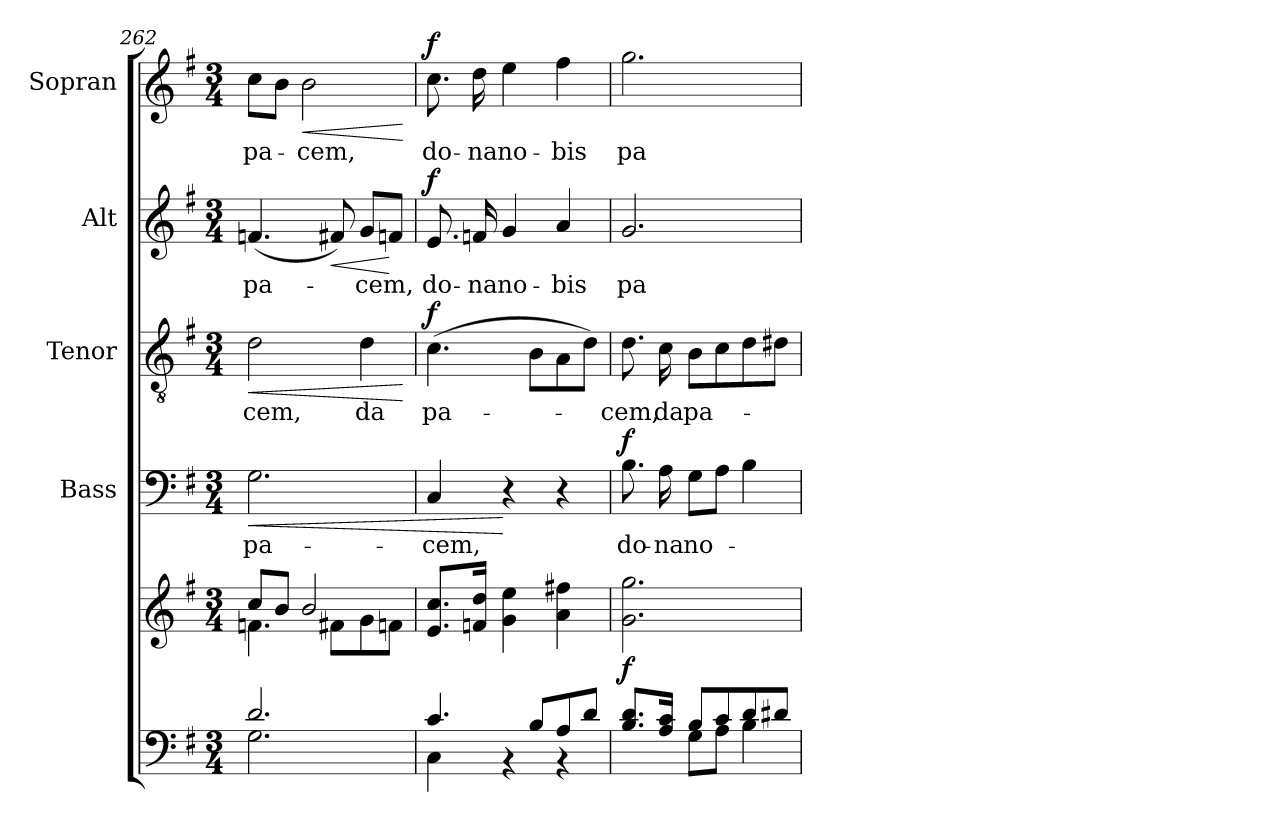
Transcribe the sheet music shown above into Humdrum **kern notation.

**kern	**kern	**dynam	**kern	**text	**dynam	**kern	**text	**dynam	**kern	**text	**dynam	**kern	**text	**dynam
*part5	*part5	*part5	*part4	*part4	*part4	*part3	*part3	*part3	*part2	*part2	*part2	*part1	*part1	*part1
*staff6	*staff5	*staff5/6	*staff4	*staff4	*staff4	*staff3	*staff3	*staff3	*staff2	*staff2	*staff2	*staff1	*staff1	*staff1
*	*	*	*I"Bass	*	*	*I"Tenor	*	*	*I"Alt	*	*	*I"Sopran	*	*
*	*	*	*I'B	*	*	*I'T	*	*	*I'A	*	*	*I'S	*	*
*clefF4	*clefG2	*	*clefF4	*	*	*clefGv2	*	*	*clefG2	*	*	*clefG2	*	*
*k[f#]	*k[f#]	*	*k[f#]	*	*	*k[f#]	*	*	*k[f#]	*	*	*k[f#]	*	*
*G:	*G:	*	*G:	*	*	*G:	*	*	*G:	*	*	*G:	*	*
*M3/4	*M3/4	*	*M3/4	*	*	*M3/4	*	*	*M3/4	*	*	*M3/4	*	*
=262	=262	=262	=262	=262	=262	=262	=262	=262	=262	=262	=262	=262	=262	=262
*^	*^	*	*	*	*	*	*	*	*	*	*	*	*	*
!	!	!	!	!	!	!LO:LY:b	!LO:HP:b	!	!LO:LY:b	!LO:HP:b	!	!LO:LY:b	!	!	!LO:LY:b	!
2.d/	2.G\	8cc/L	4.fn\	.	2.G\	pa-	<	2d\	-cem,	<	(<4.fn/	pa-	.	8cc\L	pa-	.
.	.	8b/J	.	.	.	.	.	.	.	.	.	.	.	8b\J	.	.
!	!	!	!	!	!	!	!	!	!	!	!	!	!	!	!LO:LY:b	!LO:HP:b
.	.	2b/	.	.	.	.	.	.	.	.	.	.	.	2b\	-cem,	<
!	!	!	!	!	!	!	!	!	!	!	!	!	!LO:HP:b	!	!	!
.	.	.	8f#X\L	.	.	.	.	.	.	.	8f#X/)	.	<	.	.	.
!	!	!	!	!	!	!	!	!	!LO:LY:b	!	!	!LO:LY:b	!	!	!	!
.	.	.	8g\	.	.	.	.	4d\	da	.	8g/L	-cem,	.	.	.	.
.	.	.	8fn\J	.	.	.	.	.	.	.	8fn/J	.	[	.	.	.
*v	*v	*	*	*	*	*	*	*	*	*	*	*	*	*	*	*
*	*v	*v	*	*	*	*	*	*	*	*	*	*	*	*	*
.	.	.	.	.	.	.	.	[	.	.	.	.	.	[
=263	=263	=263	=263	=263	=263	=263	=263	=263	=263	=263	=263	=263	=263	=263
*^	*	*	*	*	*	*	*	*	*	*	*	*	*	*
!	!	!	!	!	!LO:LY:b	!	!	!LO:LY:b	!LO:DY:a	!	!LO:LY:b	!LO:DY:a	!	!LO:LY:b	!LO:DY:a
4.c/	4C\	8.e/ 8.cc/L	.	4C/	-cem,	.	(>4.c\	pa-	f	8.e/	do-	f	8.cc\	do-	f
!	!	!	!	!	!	!	!	!	!	!	!LO:LY:b	!	!	!LO:LY:b	!
.	.	16fn/ 16dd/Jk	.	.	.	.	.	.	.	16fn/	-na	.	16dd\	-na	.
!	!	!	!	!	!	!	!	!	!	!	!LO:LY:b	!	!	!LO:LY:b	!
.	4rBB	4g\ 4ee\	.	4r	.	[	.	.	.	4g/	no-	.	4ee\	no-	.
8B/L	.	.	.	.	.	.	8B\L	.	.	.	.	.	.	.	.
!	!	!	!	!	!	!	!	!	!	!	!LO:LY:b	!	!	!LO:LY:b	!
8A/	4rBB	4a\ 4ff#X\	.	4r	.	.	8A\	.	.	4a/	-bis	.	4ff#\	-bis	.
8d/J	.	.	.	.	.	.	8d\J)	.	.	.	.	.	.	.	.
=264	=264	=264	=264	=264	=264	=264	=264	=264	=264	=264	=264	=264	=264	=264	=264
!	!	!	!LO:DY:b	!	!LO:LY:b	!LO:DY:a	!	!LO:LY:b	!	!	!LO:LY:b	!	!	!LO:LY:b	!
8.B/ 8.d/L	4ryy	2.g\ 2.gg\	f	8.B\	do-	f	8.d\	-cem,	.	2.g/	pa-	.	2.gg\	pa-	.
!	!	!	!	!	!LO:LY:b	!	!	!LO:LY:b	!	!	!	!	!	!	!
16A/ 16c/Jk	.	.	.	16A\	-na	.	16c\	da	.	.	.	.	.	.	.
!	!	!	!	!	!LO:LY:b	!	!	!LO:LY:b	!	!	!	!	!	!	!
8B/L	8G\L	.	.	8G\L	no-	.	8B\L	pa-	.	.	.	.	.	.	.
8c/	8A\J	.	.	8A\J	.	.	8c\	.	.	.	.	.	.	.	.
8d/	4B\	.	.	4B\	.	.	8d\	.	.	.	.	.	.	.	.
8d#X/J	.	.	.	.	.	.	8d#X\J	.	.	.	.	.	.	.	.
*v	*v	*	*	*	*	*	*	*	*	*	*	*	*	*	*
=	=	=	=	=	=	=	=	=	=	=	=	=	=	=
*-	*-	*-	*-	*-	*-	*-	*-	*-	*-	*-	*-	*-	*-	*-
